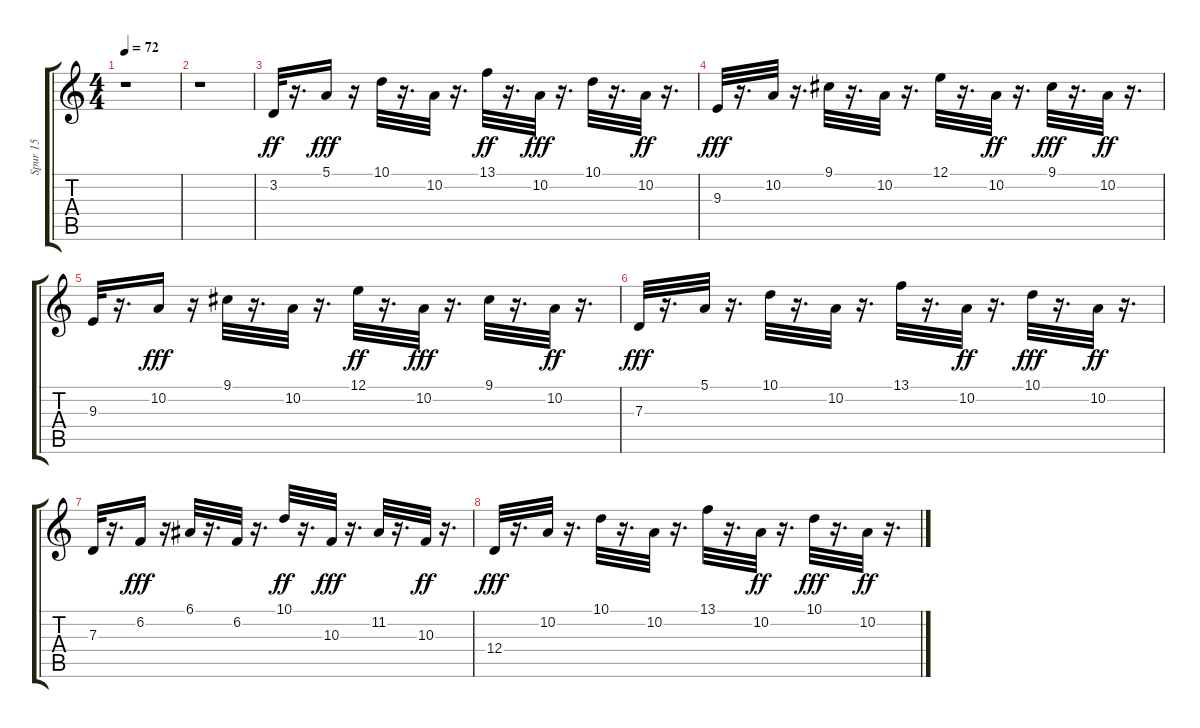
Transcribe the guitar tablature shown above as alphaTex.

\track ("Spur 15" "Spur 15") {instrument orchestralharp}
\staff {score tabs}
\tuning (E4 B3 G3 D3 A2 E2) {hide}
\ts (4 4)
\tempo 72
\clef g2
\ks c
r.1{dy ff} |
r.1 |
3.2.32{instrument orchestralharp} r.16{d} 5.1.16{dy fff} r.16 10.1.32 r.16{d} 10.2.32 r.16{d} 13.1.32{dy ff} r.16{d} 10.2.32{dy fff} r.16{d} 10.1.32 r.16{d} 10.2.32{dy ff} r.16{d} |
9.3.32{dy fff} r.16{d} 10.2.32 r.16{d} 9.1.32 r.16{d} 10.2.32 r.16{d} 12.1.32 r.16{d} 10.2.32{dy ff} r.16{d} 9.1.32{dy fff} r.16{d} 10.2.32{dy ff} r.16{d} |
9.3.32 r.16{d} 10.2.16{dy fff} r.16 9.1.32 r.16{d} 10.2.32 r.16{d} 12.1.32{dy ff} r.16{d} 10.2.32{dy fff} r.16{d} 9.1.32 r.16{d} 10.2.32{dy ff} r.16{d} |
7.3.32{dy fff} r.16{d} 5.1.32 r.16{d} 10.1.32 r.16{d} 10.2.32 r.16{d} 13.1.32 r.16{d} 10.2.32{dy ff} r.16{d} 10.1.32{dy fff} r.16{d} 10.2.32{dy ff} r.16{d} |
7.3.32 r.16{d} 6.2.16{dy fff} r.16 6.1.32 r.16{d} 6.2.32 r.16{d} 10.1.32{dy ff} r.16{d} 10.3.32{dy fff} r.16{d} 11.2.32 r.16{d} 10.3.32{dy ff} r.16{d} |
12.4.32{dy fff} r.16{d} 10.2.32 r.16{d} 10.1.32 r.16{d} 10.2.32 r.16{d} 13.1.32 r.16{d} 10.2.32{dy ff} r.16{d} 10.1.32{dy fff} r.16{d} 10.2.32{dy ff} r.16{d}
